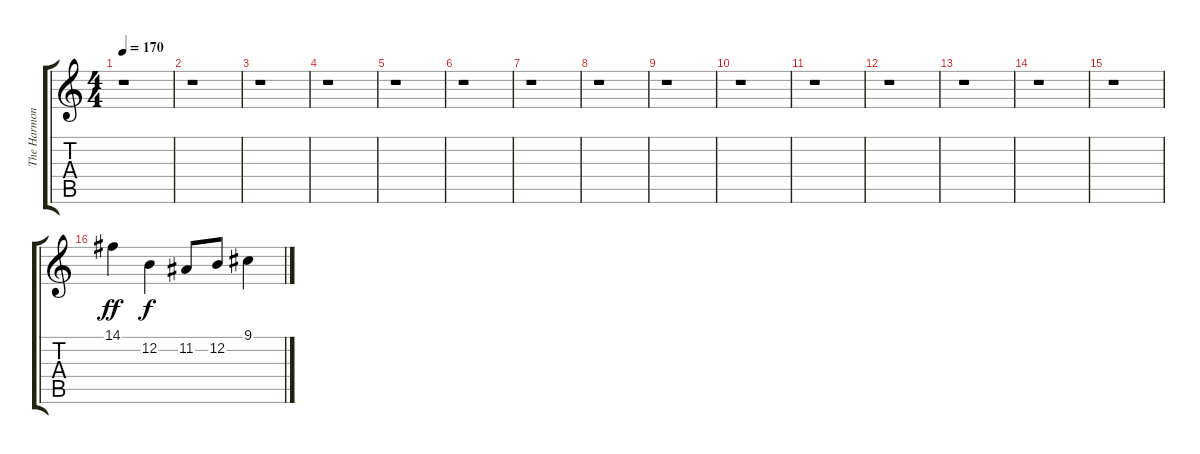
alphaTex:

\track ("The Harmony Maker" "The Harmon") {instrument violin}
\staff {score tabs}
\tuning (E4 B3 G3 D3 A2 E2) {hide}
\ts (4 4)
\tempo 170
\clef g2
\ks c
r.1{dy f} |
r.1 |
r.1 |
r.1 |
r.1 |
r.1 |
r.1 |
r.1 |
r.1 |
r.1 |
r.1 |
r.1 |
r.1 |
r.1 |
r.1 |
14.1.4{dy ff} 12.2.4{dy f} 11.2.8 12.2.8 9.1.4
